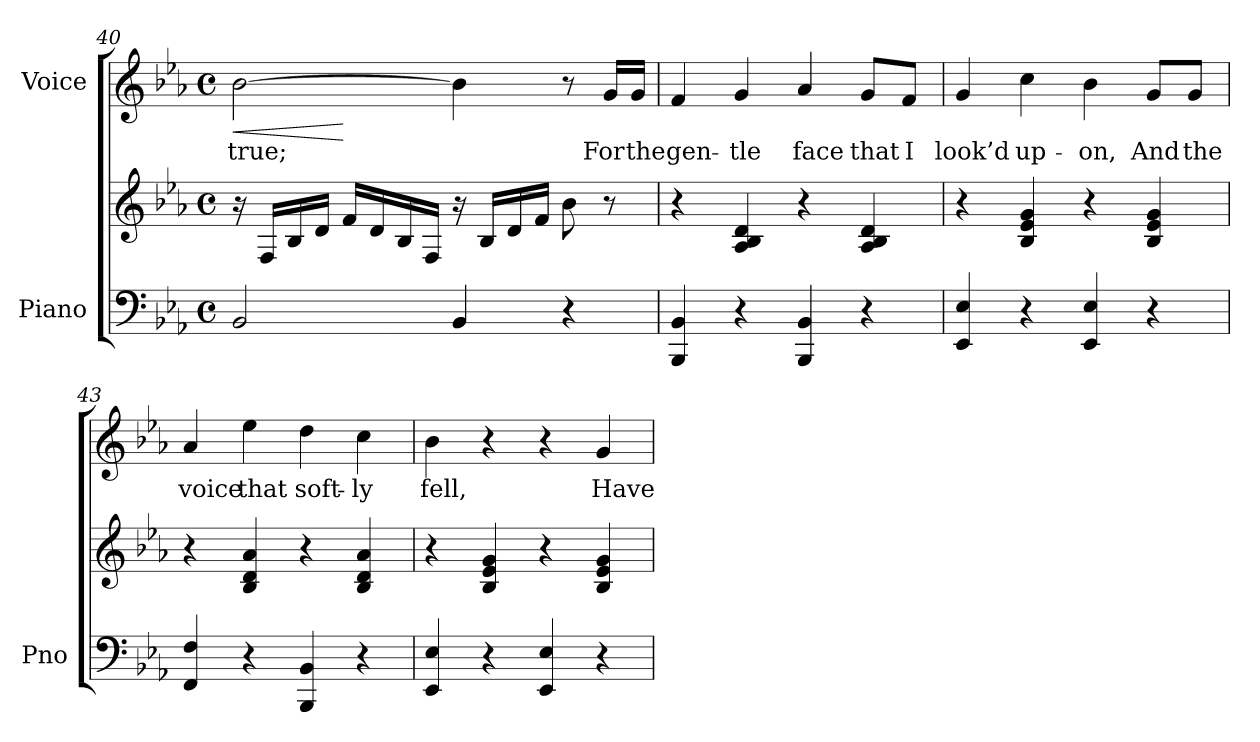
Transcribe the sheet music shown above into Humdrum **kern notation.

**kern	**kern	**kern	**text	**dynam
*part2	*part2	*part1	*part1	*part1
*staff3	*staff2	*staff1	*staff1	*staff1
*I"Piano	*	*I"Voice	*	*
*I'Pno	*	*	*	*
*clefF4	*clefG2	*clefG2	*	*
*k[b-e-a-]	*k[b-e-a-]	*k[b-e-a-]	*	*
*M4/4	*M4/4	*M4/4	*	*
*met(c)	*met(c)	*met(c)	*	*
=40	=40	=40	=40	=40
!	!	!	!	!LO:HP:b
*	*	*^	*	*
2BB-/	16r	[2b-\	4ryy	true;	<
.	16F/LL	.	.	.	.
.	16B-/	.	.	.	.
.	16d/JJ	.	.	.	.
.	16f/LL	.	4ryy	.	[
.	16d/	.	.	.	.
.	16B-/	.	.	.	.
.	16F/JJ	.	.	.	.
4BB-/	16r	4b-\]	2ryy	.	.
.	16B-/LL	.	.	.	.
.	16d/	.	.	.	.
.	16f/JJ	.	.	.	.
4r	8b-\	8r	.	.	.
!	!	!	!	!	!LO:DY:a
!	!	!	!	!	!LO:DY:n=1:a
.	8r	16g/LL	.	For	p other-dynamics
.	.	16g/JJ	.	the	.
*	*	*v	*v	*	*
=41	=41	=41	=41	=41
4BBB-/ 4BB-/	4r	4f/	gen-	.
4r	4A-/ 4B-/ 4d/	4g/	-tle	.
4BBB-/ 4BB-/	4r	4a-/	face	.
4r	4A-/ 4B-/ 4d/	8g/L	that	.
.	.	8f/J	I	.
=42	=42	=42	=42	=42
4EE-/ 4E-/	4r	4g/	look’d	.
4r	4B-/ 4e-/ 4g/	4cc\	up-	.
4EE-/ 4E-/	4r	4b-\	-on,	.
4r	4B-/ 4e-/ 4g/	8g/L	And	.
.	.	8g/J	the	.
=43	=43	=43	=43	=43
4FF/ 4F/	4r	4a-/	voice	.
4r	4B-/ 4d/ 4a-/	4ee-\	that	.
4BBB-/ 4BB-/	4r	4dd\	soft-	.
4r	4B-/ 4d/ 4a-/	4cc\	-ly	.
=44	=44	=44	=44	=44
4EE-/ 4E-/	4r	4b-\	fell,	.
4r	4B-/ 4e-/ 4g/	4r	.	.
4EE-/ 4E-/	4r	4r	.	.
4r	4B-/ 4e-/ 4g/	4g/	Have	.
=	=	=	=	=
*-	*-	*-	*-	*-
